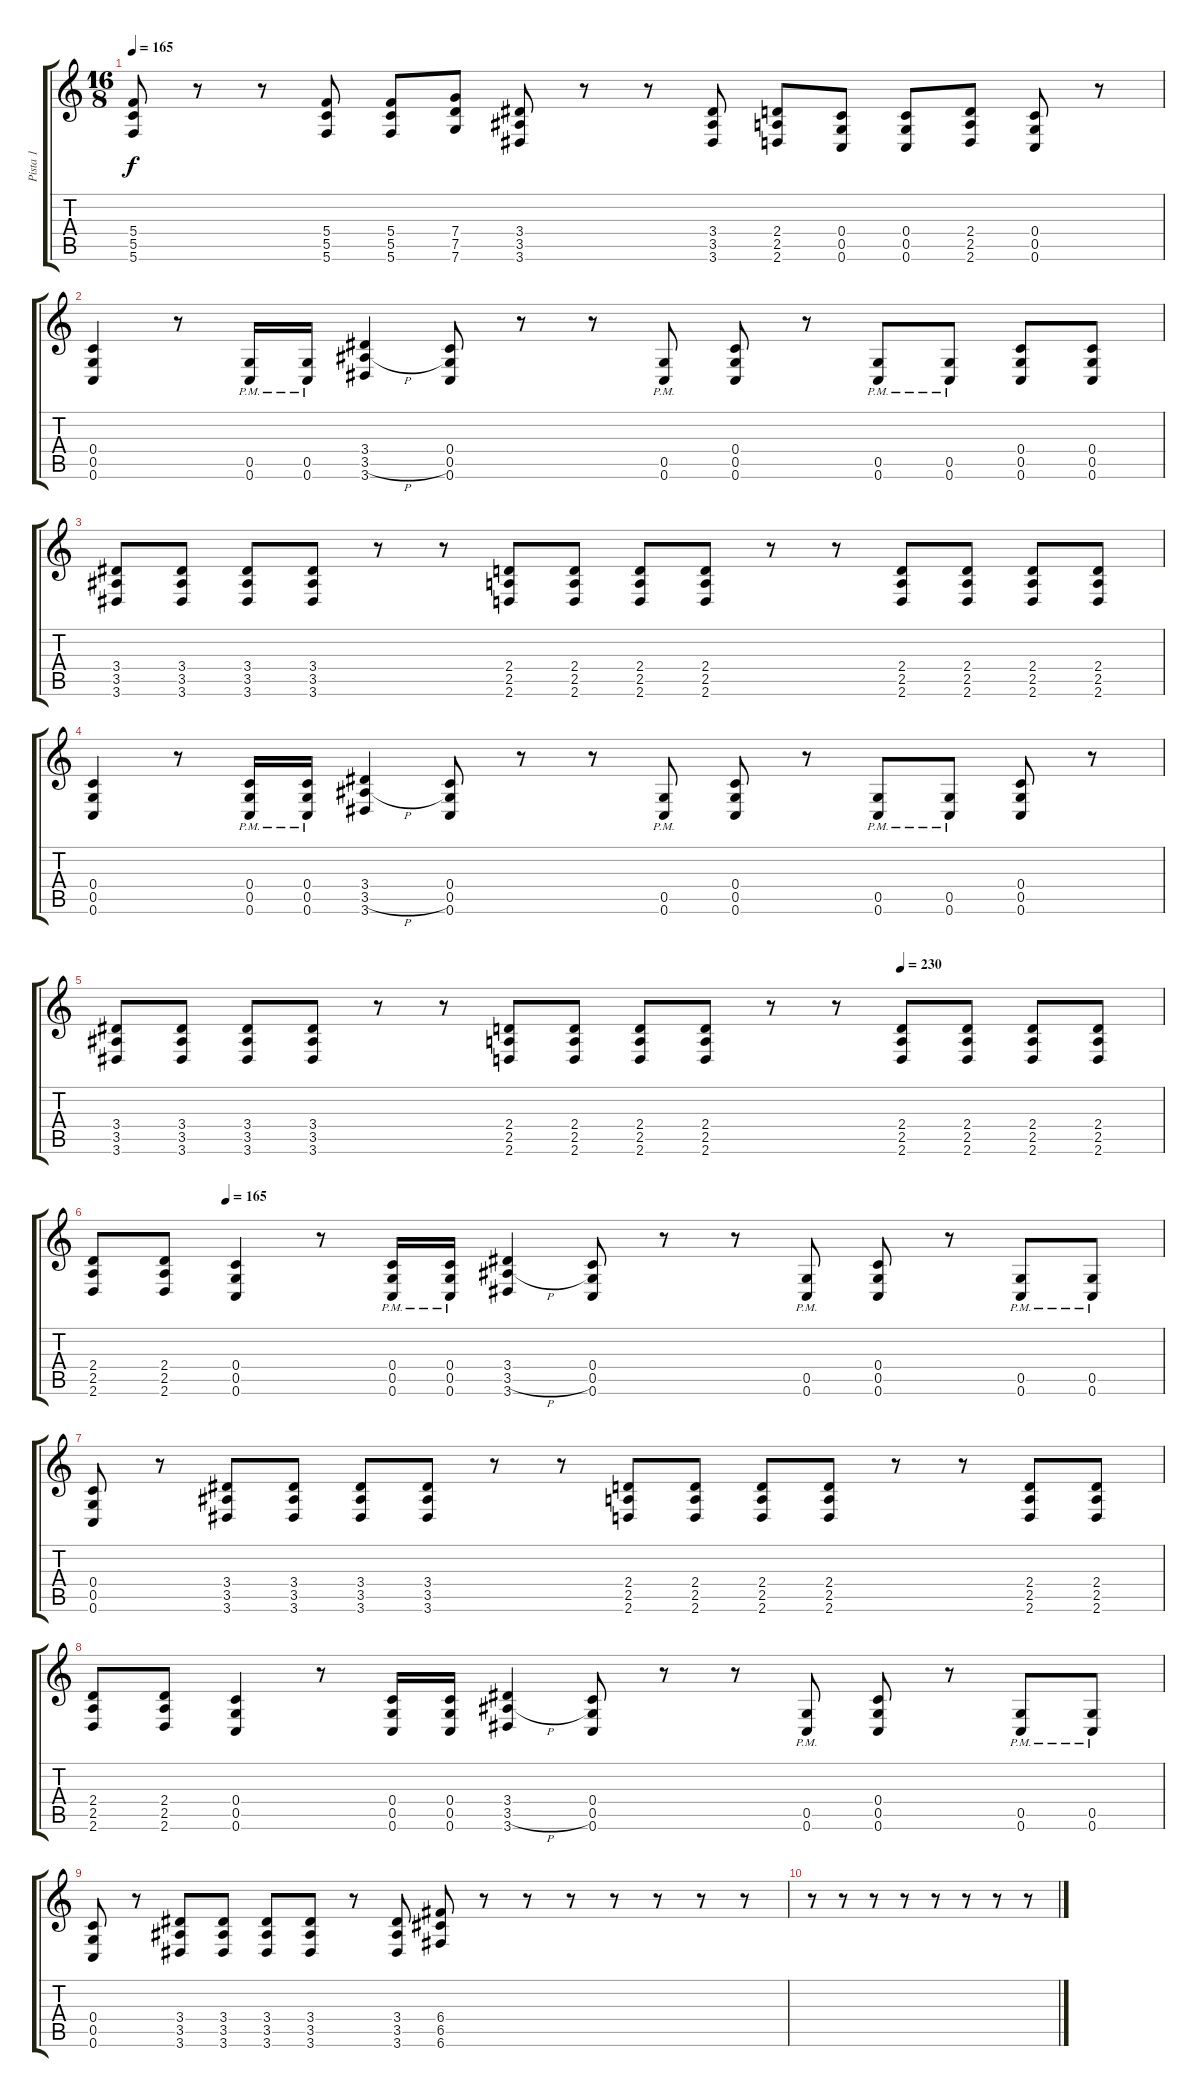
\track ("Pista 1" "Pista 1") {instrument distortionguitar}
\staff {score tabs}
\tuning (D4 A3 F3 C3 G2 C2) {hide}
\ts (16 8)
\tempo 165
\clef g2
\ks c
(5.4 5.5 5.6).8{dy f} r.8 r.8 (5.4 5.5 5.6).8 (5.4 5.5 5.6).8 (7.4 7.5 7.6).8 (3.4 3.5 3.6).8 r.8 r.8 (3.4 3.5 3.6).8 (2.4 2.5 2.6).8 (0.4 0.5 0.6).8 (0.4 0.5 0.6).8 (2.4 2.5 2.6).8 (0.4 0.5 0.6).8 r.8 |
(0.4 0.5 0.6).4 r.8 (0.5{pm} 0.6).16 (0.5{pm} 0.6).16 (3.4 3.5{h} 3.6).4 (0.4 0.5 0.6).8 r.8 r.8 (0.5{pm} 0.6).8 (0.4 0.5 0.6).8 r.8 (0.5{pm} 0.6).8 (0.5{pm} 0.6).8 (0.4 0.5 0.6).8 (0.4 0.5 0.6).8 |
(3.4 3.5 3.6).8 (3.4 3.5 3.6).8 (3.4 3.5 3.6).8 (3.4 3.5 3.6).8 r.8 r.8 (2.4 2.5 2.6).8 (2.4 2.5 2.6).8 (2.4 2.5 2.6).8 (2.4 2.5 2.6).8 r.8 r.8 (2.4 2.5 2.6).8 (2.4 2.5 2.6).8 (2.4 2.5 2.6).8 (2.4 2.5 2.6).8 |
(0.4 0.5 0.6).4 r.8 (0.4{pm} 0.5{pm} 0.6).16 (0.4{pm} 0.5{pm} 0.6).16 (3.4 3.5{h} 3.6).4 (0.4 0.5 0.6).8 r.8 r.8 (0.5{pm} 0.6).8 (0.4 0.5 0.6).8 r.8 (0.5{pm} 0.6).8 (0.5{pm} 0.6).8 (0.4 0.5 0.6).8 r.8 |
\tempo (230 0.75)
(3.4 3.5 3.6).8 (3.4 3.5 3.6).8 (3.4 3.5 3.6).8 (3.4 3.5 3.6).8 r.8 r.8 (2.4 2.5 2.6).8 (2.4 2.5 2.6).8 (2.4 2.5 2.6).8 (2.4 2.5 2.6).8 r.8 r.8 (2.4 2.5 2.6).8 (2.4 2.5 2.6).8 (2.4 2.5 2.6).8 (2.4 2.5 2.6).8 |
\tempo (165 0.125)
(2.4 2.5 2.6).8 (2.4 2.5 2.6).8 (0.4 0.5 0.6).4 r.8 (0.4{pm} 0.5{pm} 0.6).16 (0.4{pm} 0.5{pm} 0.6).16 (3.4 3.5{h} 3.6).4 (0.4 0.5 0.6).8 r.8 r.8 (0.5{pm} 0.6).8 (0.4 0.5 0.6).8 r.8 (0.5{pm} 0.6).8 (0.5{pm} 0.6).8 |
(0.4 0.5 0.6).8 r.8 (3.4 3.5 3.6).8 (3.4 3.5 3.6).8 (3.4 3.5 3.6).8 (3.4 3.5 3.6).8 r.8 r.8 (2.4 2.5 2.6).8 (2.4 2.5 2.6).8 (2.4 2.5 2.6).8 (2.4 2.5 2.6).8 r.8 r.8 (2.4 2.5 2.6).8 (2.4 2.5 2.6).8 |
(2.4 2.5 2.6).8 (2.4 2.5 2.6).8 (0.4 0.5 0.6).4 r.8 (0.4 0.5 0.6).16 (0.4 0.5 0.6).16 (3.4 3.5{h} 3.6).4 (0.4 0.5 0.6).8 r.8 r.8 (0.5{pm} 0.6).8 (0.4 0.5 0.6).8 r.8 (0.5{pm} 0.6).8 (0.5{pm} 0.6).8 |
(0.4 0.5 0.6).8 r.8 (3.4 3.5 3.6).8 (3.4 3.5 3.6).8 (3.4 3.5 3.6).8 (3.4 3.5 3.6).8 r.8 (3.4 3.5 3.6).8 (6.4 6.5 6.6).8 r.8 r.8 r.8 r.8 r.8 r.8 r.8 |
r.8 r.8 r.8 r.8 r.8 r.8 r.8 r.8
